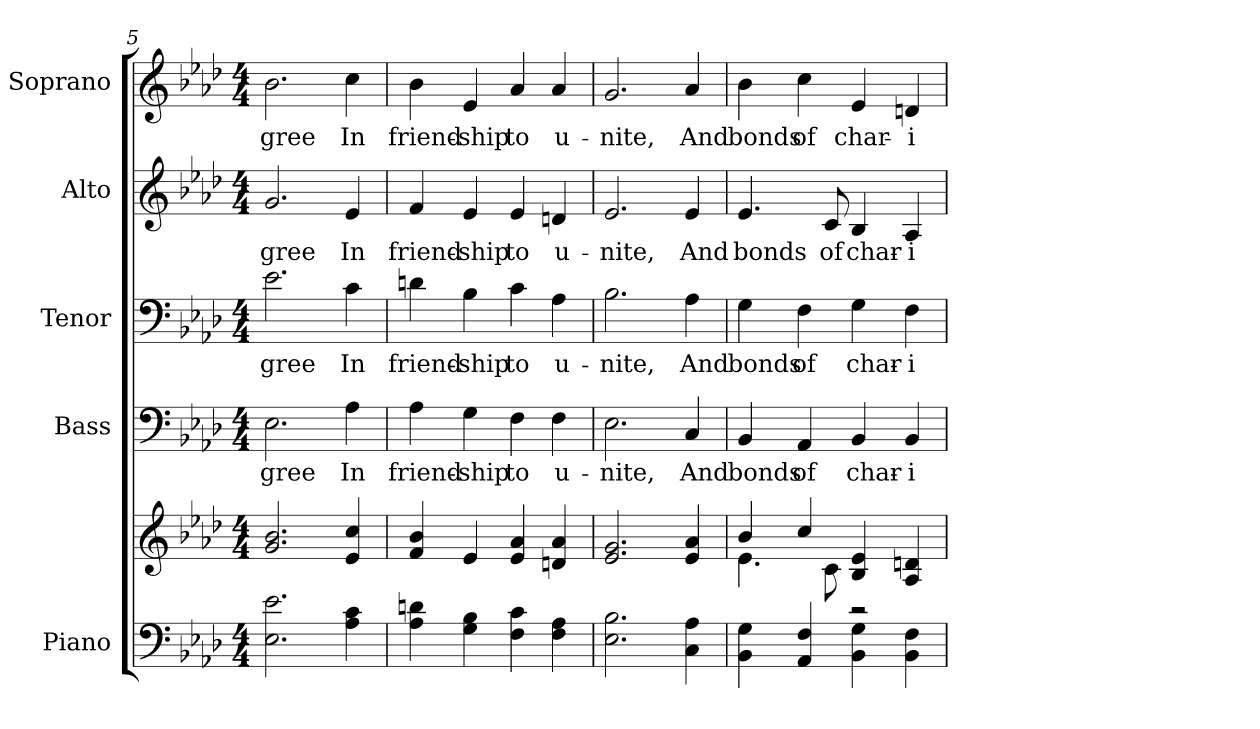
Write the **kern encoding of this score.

**kern	**kern	**kern	**text	**kern	**text	**kern	**text	**kern	**text
*part5	*part5	*part4	*part4	*part3	*part3	*part2	*part2	*part1	*part1
*staff6	*staff5	*staff4	*staff4	*staff3	*staff3	*staff2	*staff2	*staff1	*staff1
*I"Piano	*	*I"Bass	*	*I"Tenor	*	*I"Alto	*	*I"Soprano	*
*I'Pno.	*	*I'B.	*	*I'T.	*	*I'A.	*	*I'S.	*
!!LO:PB:g=z
*clefF4	*clefG2	*clefF4	*	*clefF4	*	*clefG2	*	*clefG2	*
*k[b-e-a-d-]	*k[b-e-a-d-]	*k[b-e-a-d-]	*	*k[b-e-a-d-]	*	*k[b-e-a-d-]	*	*k[b-e-a-d-]	*
*A-:	*A-:	*A-:	*	*A-:	*	*A-:	*	*A-:	*
*M4/4	*M4/4	*M4/4	*	*M4/4	*	*M4/4	*	*M4/4	*
=5	=5	=5	=5	=5	=5	=5	=5	=5	=5
!	!	!	!LO:LY:b:color=#000000	!	!	!	!	!	!
!	!	!	!	!	!LO:LY:b:color=#000000	!	!	!	!
!	!	!	!	!	!	!	!LO:LY:b:color=#000000	!	!
!	!	!	!	!	!	!	!	!	!LO:LY:b:color=#000000
2.E-i\ 2.e-i	2.gi/ 2.b-i	2.E-i\	-gree	2.e-i\	-gree	2.gi/	-gree	2.b-i\	-gree
!	!	!	!LO:LY:b:color=#000000	!	!	!	!	!	!
!	!	!	!	!	!LO:LY:b:color=#000000	!	!	!	!
!	!	!	!	!	!	!	!LO:LY:b:color=#000000	!	!
!	!	!	!	!	!	!	!	!	!LO:LY:b:color=#000000
4A-i\ 4ci	4e-i/ 4cci	4A-i\	In	4ci\	In	4e-i/	In	4cci\	In
=6	=6	=6	=6	=6	=6	=6	=6	=6	=6
!	!	!	!LO:LY:b:color=#000000	!	!	!	!	!	!
!	!	!	!	!	!LO:LY:b:color=#000000	!	!	!	!
!	!	!	!	!	!	!	!LO:LY:b:color=#000000	!	!
!	!	!	!	!	!	!	!	!	!LO:LY:b:color=#000000
4A-i\ 4dni	4fi/ 4b-i	4A-i\	friend-	4dni\	friend-	4fi/	friend-	4b-i\	friend-
!	!	!	!LO:LY:b:color=#000000	!	!	!	!	!	!
!	!	!	!	!	!LO:LY:b:color=#000000	!	!	!	!
!	!	!	!	!	!	!	!LO:LY:b:color=#000000	!	!
!	!	!	!	!	!	!	!	!	!LO:LY:b:color=#000000
4Gi\ 4B-i	4e-i/	4Gi\	-ship	4B-i\	-ship	4e-i/	-ship	4e-i/	-ship
!	!	!	!LO:LY:b:color=#000000	!	!	!	!	!	!
!	!	!	!	!	!LO:LY:b:color=#000000	!	!	!	!
!	!	!	!	!	!	!	!LO:LY:b:color=#000000	!	!
!	!	!	!	!	!	!	!	!	!LO:LY:b:color=#000000
4Fi\ 4ci	4e-i/ 4a-i	4Fi\	to	4ci\	to	4e-i/	to	4a-i/	to
!	!	!	!LO:LY:b:color=#000000	!	!	!	!	!	!
!	!	!	!	!	!LO:LY:b:color=#000000	!	!	!	!
!	!	!	!	!	!	!	!LO:LY:b:color=#000000	!	!
!	!	!	!	!	!	!	!	!	!LO:LY:b:color=#000000
4Fi\ 4A-i	4dni/ 4a-i	4Fi\	u-	4A-i\	u-	4dni/	u-	4a-i/	u-
!!LO:PB:g=z
=7	=7	=7	=7	=7	=7	=7	=7	=7	=7
!	!	!	!LO:LY:b:color=#000000	!	!	!	!	!	!
!	!	!	!	!	!LO:LY:b:color=#000000	!	!	!	!
!	!	!	!	!	!	!	!LO:LY:b:color=#000000	!	!
!	!	!	!	!	!	!	!	!	!LO:LY:b:color=#000000
2.E-i\ 2.B-i	2.e-i/ 2.gi	2.E-i\	-nite,	2.B-i\	-nite,	2.e-i/	-nite,	2.gi/	-nite,
!	!	!	!LO:LY:b:color=#000000	!	!	!	!	!	!
!	!	!	!	!	!LO:LY:b:color=#000000	!	!	!	!
!	!	!	!	!	!	!	!LO:LY:b:color=#000000	!	!
!	!	!	!	!	!	!	!	!	!LO:LY:b:color=#000000
4Ci\ 4A-i	4e-i/ 4a-i	4Ci/	And	4A-i\	And	4e-i/	And	4a-i/	And
=8	=8	=8	=8	=8	=8	=8	=8	=8	=8
*	*^	*	*	*	*	*	*	*	*
!	!	!	!	!LO:LY:b:color=#000000	!	!	!	!	!	!
!	!	!	!	!	!	!LO:LY:b:color=#000000	!	!	!	!
!	!	!	!	!	!	!	!	!LO:LY:b:color=#000000	!	!
!	!	!	!	!	!	!	!	!	!	!LO:LY:b:color=#000000
4BB-i\ 4Gi	4b-i/	4.e-i\	4BB-i/	bonds	4Gi\	bonds	4.e-i/	bonds	4b-i\	bonds
!	!	!	!	!LO:LY:b:color=#000000	!	!	!	!	!	!
!	!	!	!	!	!	!LO:LY:b:color=#000000	!	!	!	!
!	!	!	!	!	!	!	!	!	!	!LO:LY:b:color=#000000
4AA-i/ 4Fi	4cci/	.	4AA-i/	of	4Fi\	of	.	.	4cci\	of
!	!	!	!	!	!	!	!	!LO:LY:b:color=#000000	!	!
.	.	8ci\	.	.	.	.	8ci/	of	.	.
!	!	!	!	!LO:LY:b:color=#000000	!	!	!	!	!	!
!	!	!	!	!	!	!LO:LY:b:color=#000000	!	!	!	!
!	!	!	!	!	!	!	!	!LO:LY:b:color=#000000	!	!
!	!	!	!	!	!	!	!	!	!	!LO:LY:b:color=#000000
4BB-i\ 4Gi	4B-i/ 4e-i	2r	4BB-i/	char-	4Gi\	char-	4B-i/	char-	4e-i/	char-
!	!	!	!	!LO:LY:b:color=#000000	!	!	!	!	!	!
!	!	!	!	!	!	!LO:LY:b:color=#000000	!	!	!	!
!	!	!	!	!	!	!	!	!LO:LY:b:color=#000000	!	!
!	!	!	!	!	!	!	!	!	!	!LO:LY:b:color=#000000
4BB-i\ 4Fi	4A-i/ 4dni	.	4BB-i/	-i-	4Fi\	-i-	4A-i/	-i-	4dni/	-i-
*	*v	*v	*	*	*	*	*	*	*	*
=	=	=	=	=	=	=	=	=	=
*-	*-	*-	*-	*-	*-	*-	*-	*-	*-
